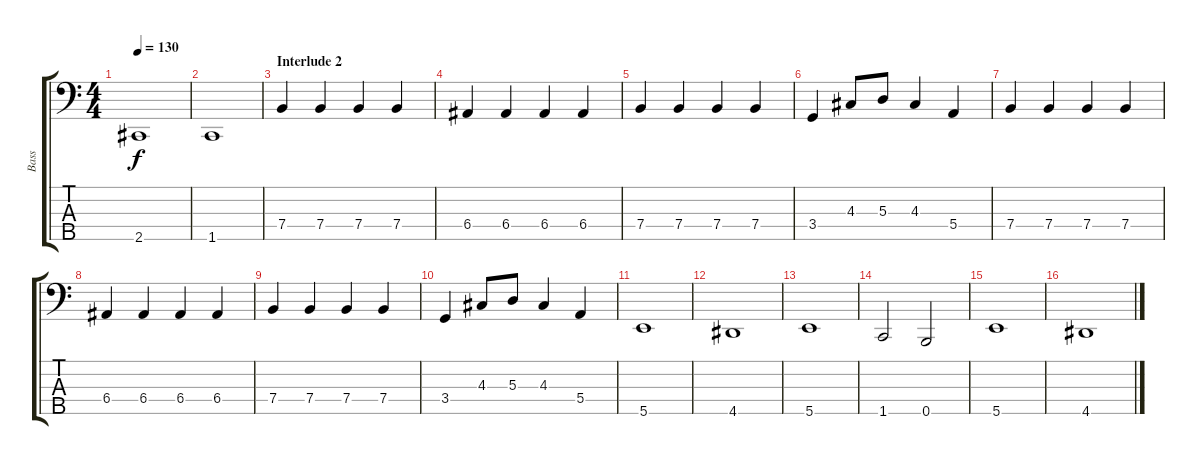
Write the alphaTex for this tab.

\track ("Bass" "Bass") {instrument electricbasspick}
\staff {score tabs}
\tuning (G2 D2 A1 E1 B0) {hide}
\ts (4 4)
\tempo 130
\clef f4
\ks c
2.5.1{dy f} |
1.5.1 |
\section ("" "Interlude 2")
7.4.4 7.4.4 7.4.4 7.4.4 |
6.4.4 6.4.4 6.4.4 6.4.4 |
7.4.4 7.4.4 7.4.4 7.4.4 |
3.4.4 4.3.8 5.3.8 4.3.4 5.4.4 |
7.4.4 7.4.4 7.4.4 7.4.4 |
6.4.4 6.4.4 6.4.4 6.4.4 |
7.4.4 7.4.4 7.4.4 7.4.4 |
3.4.4 4.3.8 5.3.8 4.3.4 5.4.4 |
5.5.1 |
4.5.1 |
5.5.1 |
1.5.2 0.5.2 |
5.5.1 |
4.5.1
